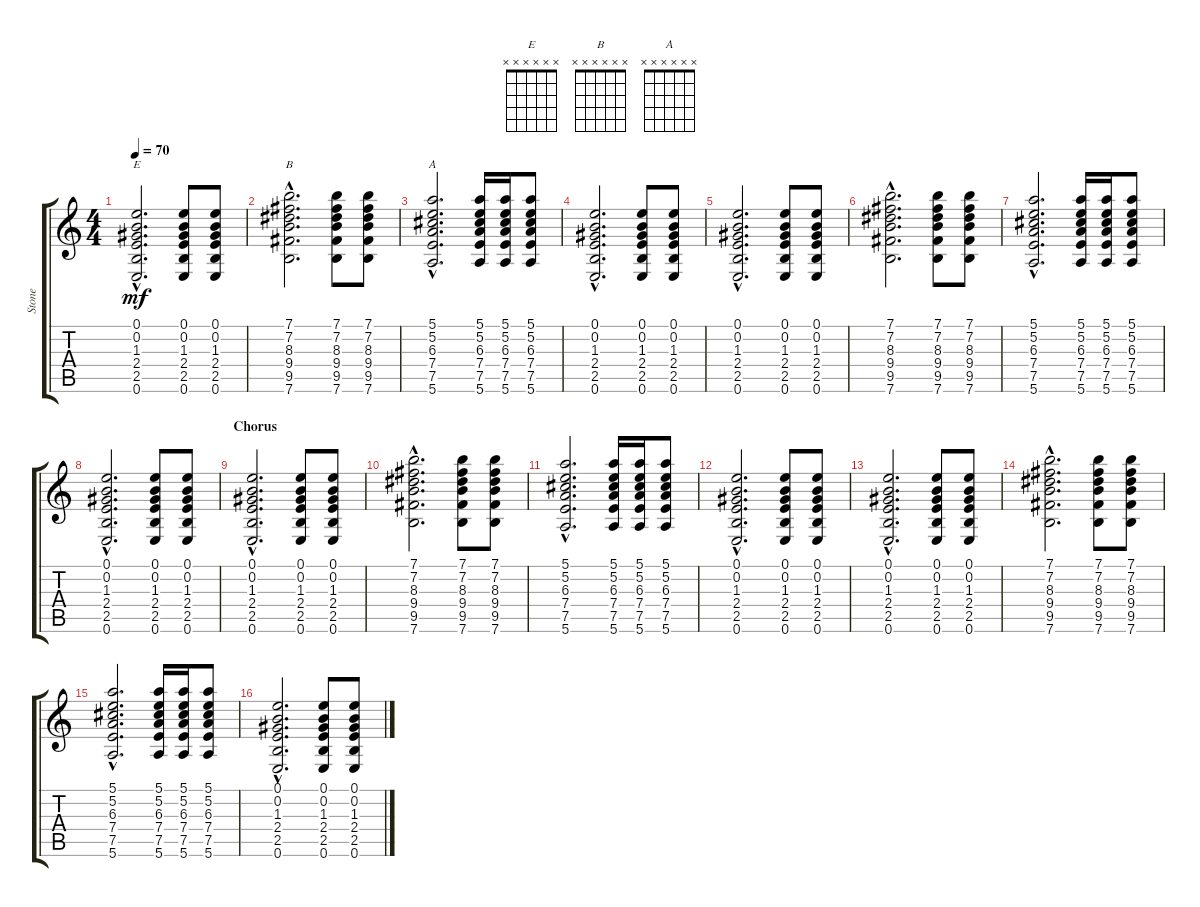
\track ("Stone" "Stone") {instrument electricguitarclean}
\staff {score tabs}
\tuning (E4 B3 G3 D3 A2 E2) {hide}
\chord ("E" x x x x x x)
\chord ("B" x x x x x x)
\chord ("A" x x x x x x)
\ts (4 4)
\tempo 70
\clef g2
\ks c
(0.1{hac} 0.2{hac} 1.3{hac} 2.4{hac} 2.5{hac} 0.6{hac}).2{d ch "E" dy mf} (0.1 0.2 1.3 2.4 2.5 0.6).8 (0.1 0.2 1.3 2.4 2.5 0.6).8 |
(7.1{hac} 7.2{hac} 8.3{hac} 9.4{hac} 9.5{hac} 7.6{hac}).2{d ch "B"} (7.1 7.2 8.3 9.4 9.5 7.6).8 (7.1 7.2 8.3 9.4 9.5 7.6).8 |
(5.1{hac} 5.2{hac} 6.3{hac} 7.4{hac} 7.5{hac} 5.6{hac}).2{d ch "A"} (5.1 5.2 6.3 7.4 7.5 5.6).16 (5.1 5.2 6.3 7.4 7.5 5.6).16 (5.1 5.2 6.3 7.4 7.5 5.6).8 |
(0.1{hac} 0.2{hac} 1.3{hac} 2.4{hac} 2.5{hac} 0.6{hac}).2{d} (0.1 0.2 1.3 2.4 2.5 0.6).8 (0.1 0.2 1.3 2.4 2.5 0.6).8 |
(0.1{hac} 0.2{hac} 1.3{hac} 2.4{hac} 2.5{hac} 0.6{hac}).2{d} (0.1 0.2 1.3 2.4 2.5 0.6).8 (0.1 0.2 1.3 2.4 2.5 0.6).8 |
(7.1{hac} 7.2{hac} 8.3{hac} 9.4{hac} 9.5{hac} 7.6{hac}).2{d} (7.1 7.2 8.3 9.4 9.5 7.6).8 (7.1 7.2 8.3 9.4 9.5 7.6).8 |
(5.1{hac} 5.2{hac} 6.3{hac} 7.4{hac} 7.5{hac} 5.6{hac}).2{d} (5.1 5.2 6.3 7.4 7.5 5.6).16 (5.1 5.2 6.3 7.4 7.5 5.6).16 (5.1 5.2 6.3 7.4 7.5 5.6).8 |
(0.1{hac} 0.2{hac} 1.3{hac} 2.4{hac} 2.5{hac} 0.6{hac}).2{d} (0.1 0.2 1.3 2.4 2.5 0.6).8 (0.1 0.2 1.3 2.4 2.5 0.6).8 |
\section ("" "Chorus")
(0.1{hac} 0.2{hac} 1.3{hac} 2.4{hac} 2.5{hac} 0.6{hac}).2{d} (0.1 0.2 1.3 2.4 2.5 0.6).8 (0.1 0.2 1.3 2.4 2.5 0.6).8 |
(7.1{hac} 7.2{hac} 8.3{hac} 9.4{hac} 9.5{hac} 7.6{hac}).2{d} (7.1 7.2 8.3 9.4 9.5 7.6).8 (7.1 7.2 8.3 9.4 9.5 7.6).8 |
(5.1{hac} 5.2{hac} 6.3{hac} 7.4{hac} 7.5{hac} 5.6{hac}).2{d} (5.1 5.2 6.3 7.4 7.5 5.6).16 (5.1 5.2 6.3 7.4 7.5 5.6).16 (5.1 5.2 6.3 7.4 7.5 5.6).8 |
(0.1{hac} 0.2{hac} 1.3{hac} 2.4{hac} 2.5{hac} 0.6{hac}).2{d} (0.1 0.2 1.3 2.4 2.5 0.6).8 (0.1 0.2 1.3 2.4 2.5 0.6).8 |
(0.1{hac} 0.2{hac} 1.3{hac} 2.4{hac} 2.5{hac} 0.6{hac}).2{d} (0.1 0.2 1.3 2.4 2.5 0.6).8 (0.1 0.2 1.3 2.4 2.5 0.6).8 |
(7.1{hac} 7.2{hac} 8.3{hac} 9.4{hac} 9.5{hac} 7.6{hac}).2{d} (7.1 7.2 8.3 9.4 9.5 7.6).8 (7.1 7.2 8.3 9.4 9.5 7.6).8 |
(5.1{hac} 5.2{hac} 6.3{hac} 7.4{hac} 7.5{hac} 5.6{hac}).2{d} (5.1 5.2 6.3 7.4 7.5 5.6).16 (5.1 5.2 6.3 7.4 7.5 5.6).16 (5.1 5.2 6.3 7.4 7.5 5.6).8 |
(0.1{hac} 0.2{hac} 1.3{hac} 2.4{hac} 2.5{hac} 0.6{hac}).2{d} (0.1 0.2 1.3 2.4 2.5 0.6).8 (0.1 0.2 1.3 2.4 2.5 0.6).8
